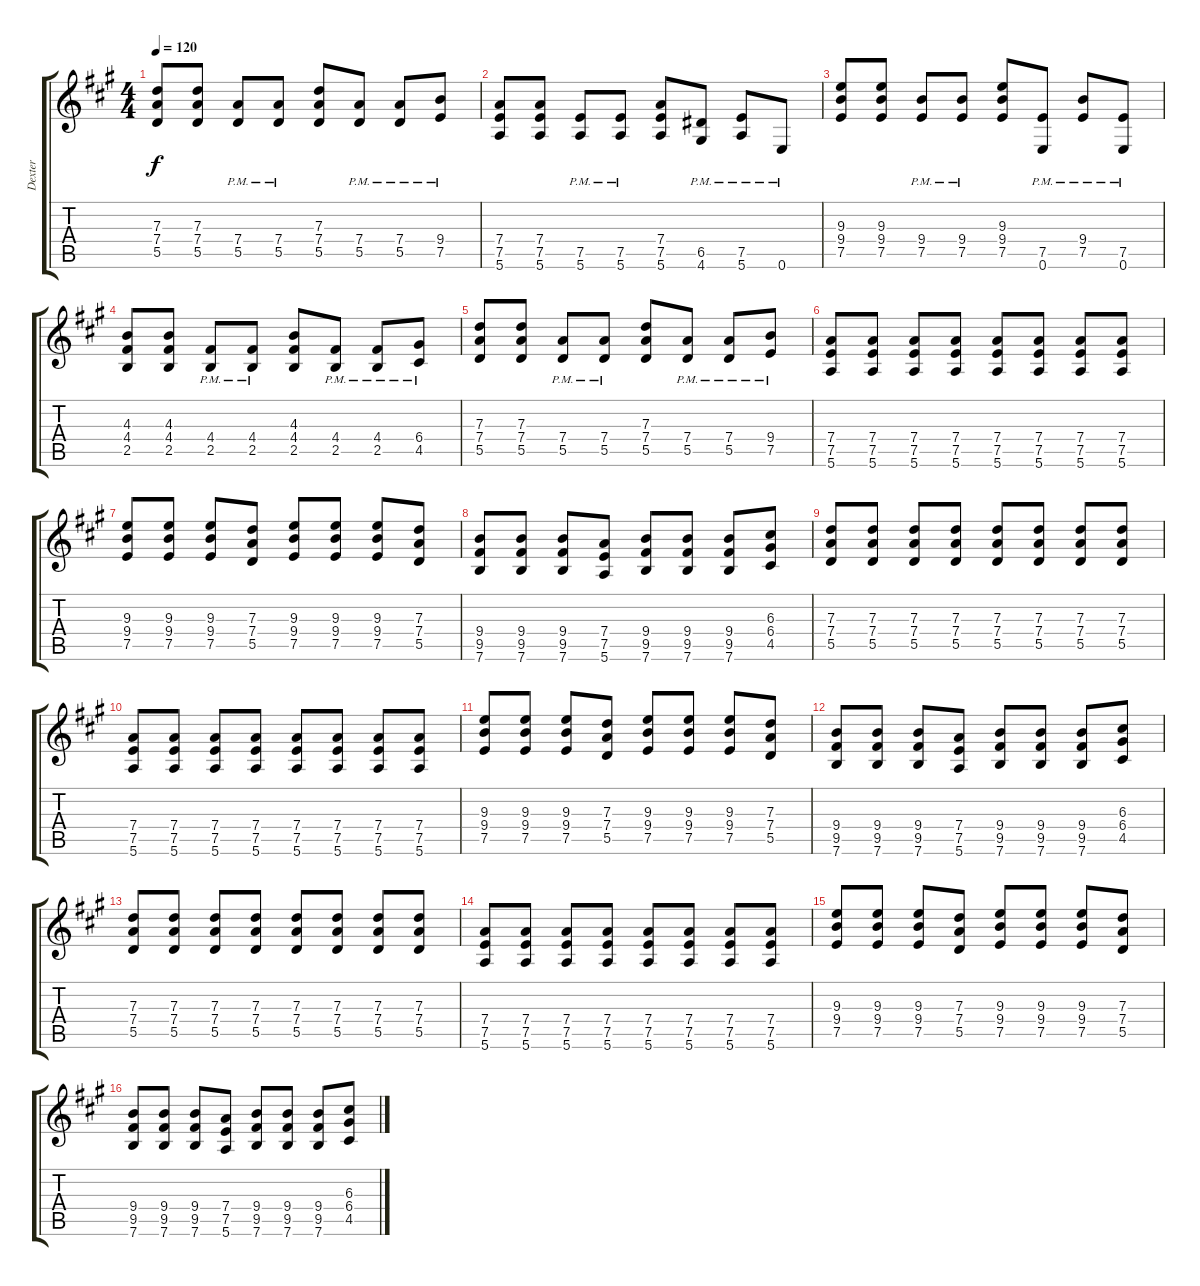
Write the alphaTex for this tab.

\track ("Dexter" "Dexter") {instrument distortionguitar}
\staff {score tabs}
\tuning (E4 B3 G3 D3 A2 E2) {hide}
\ts (4 4)
\tempo 120
\clef g2
\ks a
(7.3 7.4 5.5).8{dy f} (7.3 7.4 5.5).8 (7.4{pm} 5.5{pm}).8 (7.4{pm} 5.5{pm}).8 (7.3 7.4 5.5).8 (7.4{pm} 5.5{pm}).8 (7.4{pm} 5.5{pm}).8 (9.4{pm} 7.5{pm}).8 |
(7.4 7.5 5.6).8 (7.4 7.5 5.6).8 (7.5{pm} 5.6{pm}).8 (7.5{pm} 5.6{pm}).8 (7.4 7.5 5.6).8 (6.5{pm} 4.6{pm}).8 (7.5{pm} 5.6{pm}).8 0.6{pm}.8 |
(9.3 9.4 7.5).8 (9.3 9.4 7.5).8 (9.4{pm} 7.5{pm}).8 (9.4{pm} 7.5{pm}).8 (9.3 9.4 7.5).8 (7.5{pm} 0.6{pm}).8 (9.4{pm} 7.5{pm}).8 (7.5{pm} 0.6{pm}).8 |
(4.3 4.4 2.5).8 (4.3 4.4 2.5).8 (4.4{pm} 2.5{pm}).8 (4.4{pm} 2.5{pm}).8 (4.3 4.4 2.5).8 (4.4{pm} 2.5{pm}).8 (4.4{pm} 2.5{pm}).8 (6.4{pm} 4.5{pm}).8 |
(7.3 7.4 5.5).8 (7.3 7.4 5.5).8 (7.4{pm} 5.5{pm}).8 (7.4{pm} 5.5{pm}).8 (7.3 7.4 5.5).8 (7.4{pm} 5.5{pm}).8 (7.4{pm} 5.5{pm}).8 (9.4{pm} 7.5{pm}).8 |
(7.4 7.5 5.6).8 (7.4 7.5 5.6).8 (7.4 7.5 5.6).8 (7.4 7.5 5.6).8 (7.4 7.5 5.6).8 (7.4 7.5 5.6).8 (7.4 7.5 5.6).8 (7.4 7.5 5.6).8 |
(9.3 9.4 7.5).8 (9.3 9.4 7.5).8 (9.3 9.4 7.5).8 (7.3 7.4 5.5).8 (9.3 9.4 7.5).8 (9.3 9.4 7.5).8 (9.3 9.4 7.5).8 (7.3 7.4 5.5).8 |
(9.4 9.5 7.6).8 (9.4 9.5 7.6).8 (9.4 9.5 7.6).8 (7.4 7.5 5.6).8 (9.4 9.5 7.6).8 (9.4 9.5 7.6).8 (9.4 9.5 7.6).8 (6.3 6.4 4.5).8 |
(7.3 7.4 5.5).8 (7.3 7.4 5.5).8 (7.3 7.4 5.5).8 (7.3 7.4 5.5).8 (7.3 7.4 5.5).8 (7.3 7.4 5.5).8 (7.3 7.4 5.5).8 (7.3 7.4 5.5).8 |
(7.4 7.5 5.6).8 (7.4 7.5 5.6).8 (7.4 7.5 5.6).8 (7.4 7.5 5.6).8 (7.4 7.5 5.6).8 (7.4 7.5 5.6).8 (7.4 7.5 5.6).8 (7.4 7.5 5.6).8 |
(9.3 9.4 7.5).8 (9.3 9.4 7.5).8 (9.3 9.4 7.5).8 (7.3 7.4 5.5).8 (9.3 9.4 7.5).8 (9.3 9.4 7.5).8 (9.3 9.4 7.5).8 (7.3 7.4 5.5).8 |
(9.4 9.5 7.6).8 (9.4 9.5 7.6).8 (9.4 9.5 7.6).8 (7.4 7.5 5.6).8 (9.4 9.5 7.6).8 (9.4 9.5 7.6).8 (9.4 9.5 7.6).8 (6.3 6.4 4.5).8 |
(7.3 7.4 5.5).8 (7.3 7.4 5.5).8 (7.3 7.4 5.5).8 (7.3 7.4 5.5).8 (7.3 7.4 5.5).8 (7.3 7.4 5.5).8 (7.3 7.4 5.5).8 (7.3 7.4 5.5).8 |
(7.4 7.5 5.6).8 (7.4 7.5 5.6).8 (7.4 7.5 5.6).8 (7.4 7.5 5.6).8 (7.4 7.5 5.6).8 (7.4 7.5 5.6).8 (7.4 7.5 5.6).8 (7.4 7.5 5.6).8 |
(9.3 9.4 7.5).8 (9.3 9.4 7.5).8 (9.3 9.4 7.5).8 (7.3 7.4 5.5).8 (9.3 9.4 7.5).8 (9.3 9.4 7.5).8 (9.3 9.4 7.5).8 (7.3 7.4 5.5).8 |
(9.4 9.5 7.6).8 (9.4 9.5 7.6).8 (9.4 9.5 7.6).8 (7.4 7.5 5.6).8 (9.4 9.5 7.6).8 (9.4 9.5 7.6).8 (9.4 9.5 7.6).8 (6.3 6.4 4.5).8
